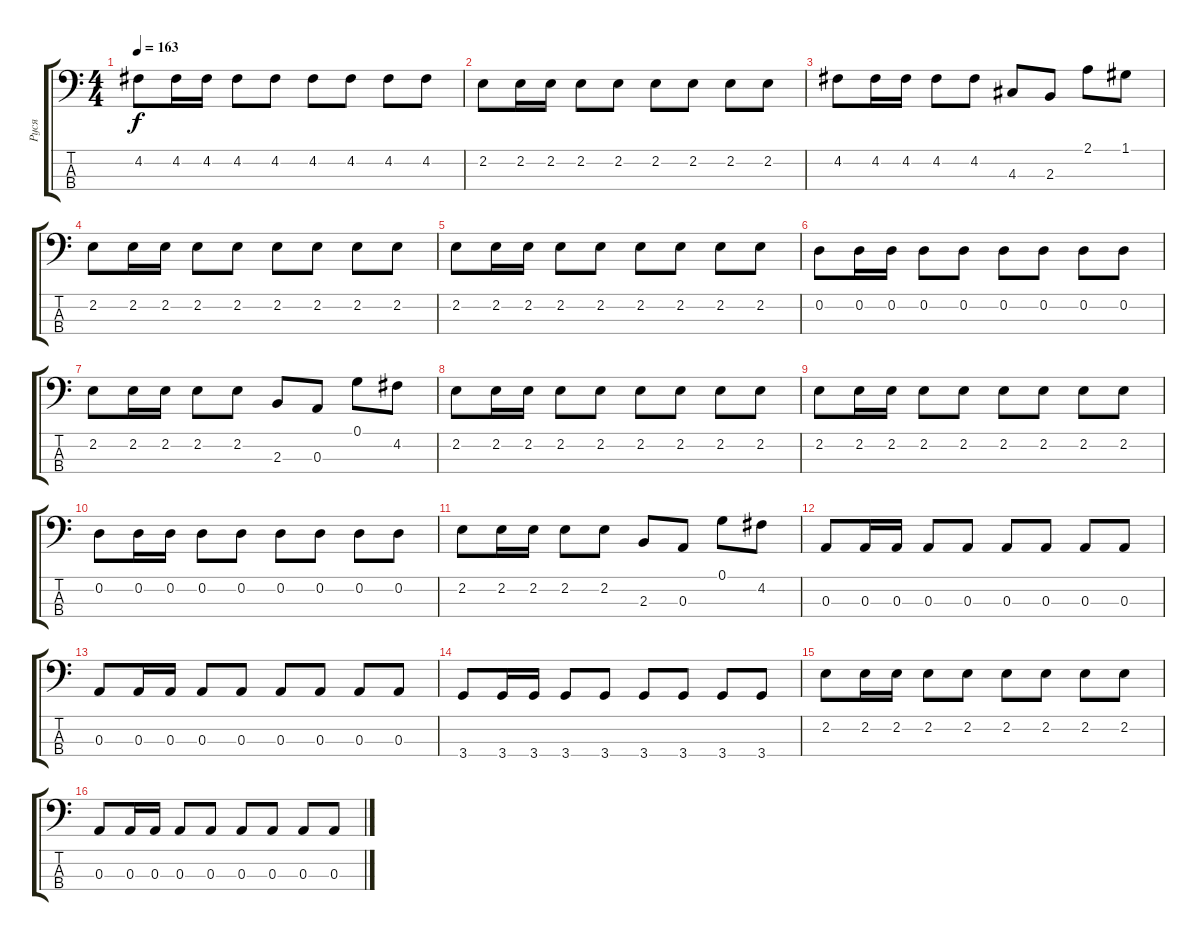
\track ("Руся" "Руся") {instrument electricbassfinger}
\staff {score tabs}
\tuning (G2 D2 A1 E1) {hide}
\ts (4 4)
\tempo 163
\clef f4
\ks c
4.2.8{dy f} 4.2.16 4.2.16 4.2.8 4.2.8 4.2.8 4.2.8 4.2.8 4.2.8 |
2.2.8 2.2.16 2.2.16 2.2.8 2.2.8 2.2.8 2.2.8 2.2.8 2.2.8 |
4.2.8 4.2.16 4.2.16 4.2.8 4.2.8 4.3.8 2.3.8 2.1.8 1.1.8 |
2.2.8 2.2.16 2.2.16 2.2.8 2.2.8 2.2.8 2.2.8 2.2.8 2.2.8 |
2.2.8 2.2.16 2.2.16 2.2.8 2.2.8 2.2.8 2.2.8 2.2.8 2.2.8 |
0.2.8 0.2.16 0.2.16 0.2.8 0.2.8 0.2.8 0.2.8 0.2.8 0.2.8 |
2.2.8 2.2.16 2.2.16 2.2.8 2.2.8 2.3.8 0.3.8 0.1.8 4.2.8 |
2.2.8 2.2.16 2.2.16 2.2.8 2.2.8 2.2.8 2.2.8 2.2.8 2.2.8 |
2.2.8 2.2.16 2.2.16 2.2.8 2.2.8 2.2.8 2.2.8 2.2.8 2.2.8 |
0.2.8 0.2.16 0.2.16 0.2.8 0.2.8 0.2.8 0.2.8 0.2.8 0.2.8 |
2.2.8 2.2.16 2.2.16 2.2.8 2.2.8 2.3.8 0.3.8 0.1.8 4.2.8 |
0.3.8 0.3.16 0.3.16 0.3.8 0.3.8 0.3.8 0.3.8 0.3.8 0.3.8 |
0.3.8 0.3.16 0.3.16 0.3.8 0.3.8 0.3.8 0.3.8 0.3.8 0.3.8 |
3.4.8 3.4.16 3.4.16 3.4.8 3.4.8 3.4.8 3.4.8 3.4.8 3.4.8 |
2.2.8 2.2.16 2.2.16 2.2.8 2.2.8 2.2.8 2.2.8 2.2.8 2.2.8 |
0.3.8 0.3.16 0.3.16 0.3.8 0.3.8 0.3.8 0.3.8 0.3.8 0.3.8
